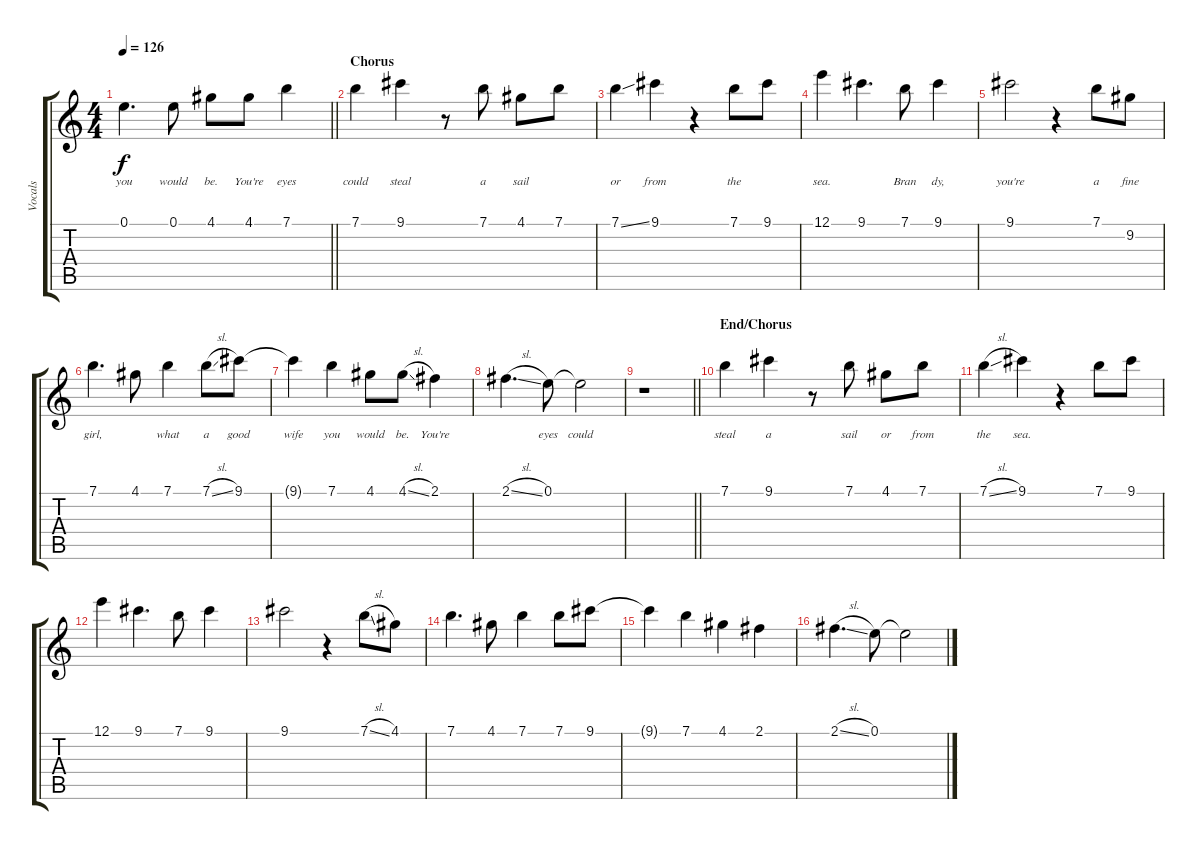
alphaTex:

\track ("Vocals" "Vocals") {instrument overdrivenguitar}
\staff {score tabs}
\tuning (E4 B3 G3 D3 A2 E2) {hide}
\ts (4 4)
\tempo 126
\clef g2
\barLineRight lightlight
\ks c
0.1.4{d lyrics (0 "you") lyrics (1 "") lyrics (2 "") lyrics (3 "") lyrics (4 "") dy f} 0.1.8{lyrics (0 "would") lyrics (1 "") lyrics (2 "") lyrics (3 "") lyrics (4 "")} 4.1.8{lyrics (0 "be.") lyrics (1 "") lyrics (2 "") lyrics (3 "") lyrics (4 "")} 4.1.8{lyrics (0 "You're") lyrics (1 "") lyrics (2 "") lyrics (3 "") lyrics (4 "")} 7.1.4{lyrics (0 "eyes") lyrics (1 "") lyrics (2 "") lyrics (3 "") lyrics (4 "")} |
\section ("" "Chorus")
7.1.4{lyrics (0 "could") lyrics (1 "") lyrics (2 "") lyrics (3 "") lyrics (4 "")} 9.1.4{lyrics (0 "steal") lyrics (1 "") lyrics (2 "") lyrics (3 "") lyrics (4 "")} r.8 7.1.8{lyrics (0 "a") lyrics (1 "") lyrics (2 "") lyrics (3 "") lyrics (4 "")} 4.1.8{lyrics (0 "sail") lyrics (1 "") lyrics (2 "") lyrics (3 "") lyrics (4 "")} 7.1.8{lyrics (0 "") lyrics (1 "") lyrics (2 "") lyrics (3 "") lyrics (4 "")} |
7.1{ss}.4{lyrics (0 "or") lyrics (1 "") lyrics (2 "") lyrics (3 "") lyrics (4 "")} 9.1.4{lyrics (0 "from") lyrics (1 "") lyrics (2 "") lyrics (3 "") lyrics (4 "")} r.4 7.1.8{lyrics (0 "the") lyrics (1 "") lyrics (2 "") lyrics (3 "") lyrics (4 "")} 9.1.8{lyrics (0 "") lyrics (1 "") lyrics (2 "") lyrics (3 "") lyrics (4 "")} |
12.1.4{lyrics (0 "sea.") lyrics (1 "") lyrics (2 "") lyrics (3 "") lyrics (4 "")} 9.1.4{d lyrics (0 "") lyrics (1 "") lyrics (2 "") lyrics (3 "") lyrics (4 "")} 7.1.8{lyrics (0 "Bran") lyrics (1 "") lyrics (2 "") lyrics (3 "") lyrics (4 "")} 9.1.4{lyrics (0 "dy,") lyrics (1 "") lyrics (2 "") lyrics (3 "") lyrics (4 "")} |
9.1.2{lyrics (0 "you're") lyrics (1 "") lyrics (2 "") lyrics (3 "") lyrics (4 "")} r.4 7.1.8{lyrics (0 "a") lyrics (1 "") lyrics (2 "") lyrics (3 "") lyrics (4 "")} 9.2.8{lyrics (0 "fine") lyrics (1 "") lyrics (2 "") lyrics (3 "") lyrics (4 "")} |
7.1.4{d lyrics (0 "girl,") lyrics (1 "") lyrics (2 "") lyrics (3 "") lyrics (4 "")} 4.1.8{lyrics (0 "") lyrics (1 "") lyrics (2 "") lyrics (3 "") lyrics (4 "")} 7.1.4{lyrics (0 "what") lyrics (1 "") lyrics (2 "") lyrics (3 "") lyrics (4 "")} 7.1{sl}.8{lyrics (0 "a") lyrics (1 "") lyrics (2 "") lyrics (3 "") lyrics (4 "")} 9.1.8{lyrics (0 "good") lyrics (1 "") lyrics (2 "") lyrics (3 "") lyrics (4 "")} |
9.1{t}.4{lyrics (0 "wife") lyrics (1 "") lyrics (2 "") lyrics (3 "") lyrics (4 "")} 7.1.4{lyrics (0 "you") lyrics (1 "") lyrics (2 "") lyrics (3 "") lyrics (4 "")} 4.1.8{lyrics (0 "would") lyrics (1 "") lyrics (2 "") lyrics (3 "") lyrics (4 "")} 4.1{sl}.8{lyrics (0 "be.") lyrics (1 "") lyrics (2 "") lyrics (3 "") lyrics (4 "")} 2.1.4{lyrics (0 "You're") lyrics (1 "") lyrics (2 "") lyrics (3 "") lyrics (4 "")} |
2.1{sl}.4{d lyrics (0 "") lyrics (1 "") lyrics (2 "") lyrics (3 "") lyrics (4 "")} 0.1.8{lyrics (0 "eyes") lyrics (1 "") lyrics (2 "") lyrics (3 "") lyrics (4 "")} 0.1{t}.2{lyrics (0 "could") lyrics (1 "") lyrics (2 "") lyrics (3 "") lyrics (4 "")} |
\barLineRight lightlight
r.1 |
\section ("" "End/Chorus")
7.1.4{lyrics (0 "steal") lyrics (1 "") lyrics (2 "") lyrics (3 "") lyrics (4 "")} 9.1.4{lyrics (0 "a") lyrics (1 "") lyrics (2 "") lyrics (3 "") lyrics (4 "")} r.8 7.1.8{lyrics (0 "sail") lyrics (1 "") lyrics (2 "") lyrics (3 "") lyrics (4 "")} 4.1.8{lyrics (0 "or") lyrics (1 "") lyrics (2 "") lyrics (3 "") lyrics (4 "")} 7.1.8{lyrics (0 "from") lyrics (1 "") lyrics (2 "") lyrics (3 "") lyrics (4 "")} |
7.1{sl}.4{lyrics (0 "the") lyrics (1 "") lyrics (2 "") lyrics (3 "") lyrics (4 "")} 9.1.4{lyrics (0 "sea.") lyrics (1 "") lyrics (2 "") lyrics (3 "") lyrics (4 "")} r.4 7.1.8{lyrics (0 "") lyrics (1 "") lyrics (2 "") lyrics (3 "") lyrics (4 "")} 9.1.8{lyrics (0 "") lyrics (1 "") lyrics (2 "") lyrics (3 "") lyrics (4 "")} |
12.1.4{lyrics (0 "") lyrics (1 "") lyrics (2 "") lyrics (3 "") lyrics (4 "")} 9.1.4{d lyrics (0 "") lyrics (1 "") lyrics (2 "") lyrics (3 "") lyrics (4 "")} 7.1.8{lyrics (0 "") lyrics (1 "") lyrics (2 "") lyrics (3 "") lyrics (4 "")} 9.1.4{lyrics (0 "") lyrics (1 "") lyrics (2 "") lyrics (3 "") lyrics (4 "")} |
9.1.2{lyrics (0 "") lyrics (1 "") lyrics (2 "") lyrics (3 "") lyrics (4 "")} r.4 7.1{sl}.8{lyrics (0 "") lyrics (1 "") lyrics (2 "") lyrics (3 "") lyrics (4 "")} 4.1.8{lyrics (0 "") lyrics (1 "") lyrics (2 "") lyrics (3 "") lyrics (4 "")} |
7.1.4{d lyrics (0 "") lyrics (1 "") lyrics (2 "") lyrics (3 "") lyrics (4 "")} 4.1.8 7.1.4 7.1.8 9.1.8 |
9.1{t}.4 7.1.4 4.1.4 2.1.4 |
2.1{sl}.4{d} 0.1.8 0.1{t}.2
